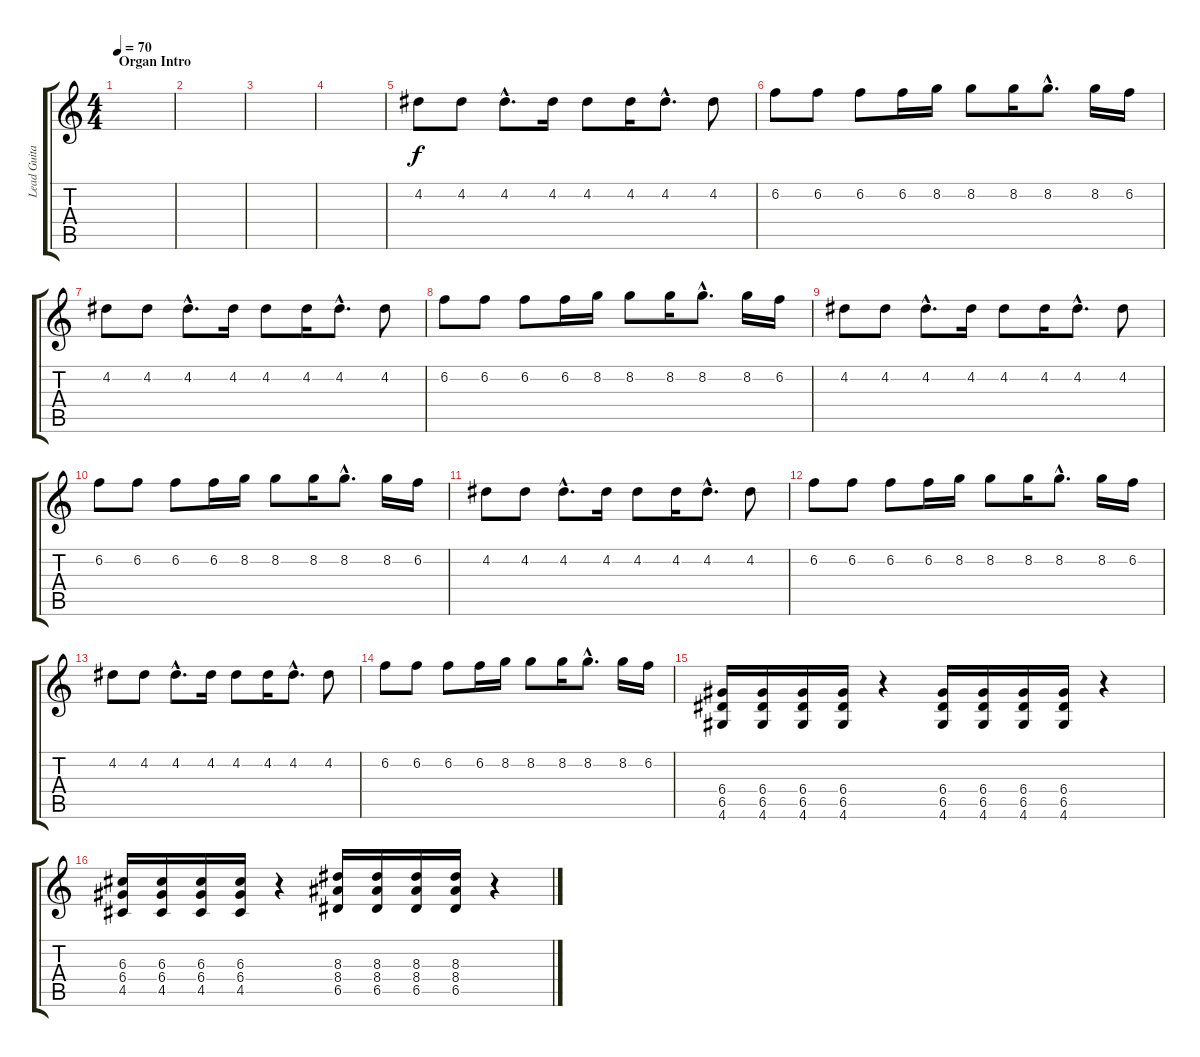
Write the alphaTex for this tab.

\track ("Lead Guitar" "Lead Guita") {instrument overdrivenguitar}
\staff {score tabs}
\tuning (E4 B3 G3 D3 A2 E2) {hide}
\ts (4 4)
\section ("" "Organ Intro")
\tempo 70
\clef g2
\ks c
|
|
|
|
4.2.8 4.2.8 4.2{hac}.8{d} 4.2.16 4.2.8 4.2.16 4.2{hac}.8{d} 4.2.8 |
6.2.8 6.2.8 6.2.8 6.2.16 8.2.16 8.2.8 8.2.16 8.2{hac}.8{d} 8.2.16 6.2.16 |
4.2.8 4.2.8 4.2{hac}.8{d} 4.2.16 4.2.8 4.2.16 4.2{hac}.8{d} 4.2.8 |
6.2.8 6.2.8 6.2.8 6.2.16 8.2.16 8.2.8 8.2.16 8.2{hac}.8{d} 8.2.16 6.2.16 |
4.2.8 4.2.8 4.2{hac}.8{d} 4.2.16 4.2.8 4.2.16 4.2{hac}.8{d} 4.2.8 |
6.2.8 6.2.8 6.2.8 6.2.16 8.2.16 8.2.8 8.2.16 8.2{hac}.8{d} 8.2.16 6.2.16 |
4.2.8 4.2.8 4.2{hac}.8{d} 4.2.16 4.2.8 4.2.16 4.2{hac}.8{d} 4.2.8 |
6.2.8 6.2.8 6.2.8 6.2.16 8.2.16 8.2.8 8.2.16 8.2{hac}.8{d} 8.2.16 6.2.16 |
4.2.8 4.2.8 4.2{hac}.8{d} 4.2.16 4.2.8 4.2.16 4.2{hac}.8{d} 4.2.8 |
6.2.8 6.2.8 6.2.8 6.2.16 8.2.16 8.2.8 8.2.16 8.2{hac}.8{d} 8.2.16 6.2.16 |
(6.4 6.5 4.6).16 (6.4 6.5 4.6).16 (6.4 6.5 4.6).16 (6.4 6.5 4.6).16 r.4 (6.4 6.5 4.6).16 (6.4 6.5 4.6).16 (6.4 6.5 4.6).16 (6.4 6.5 4.6).16 r.4 |
(6.3 6.4 4.5).16 (6.3 6.4 4.5).16 (6.3 6.4 4.5).16 (6.3 6.4 4.5).16 r.4 (8.3 8.4 6.5).16 (8.3 8.4 6.5).16 (8.3 8.4 6.5).16 (8.3 8.4 6.5).16 r.4
